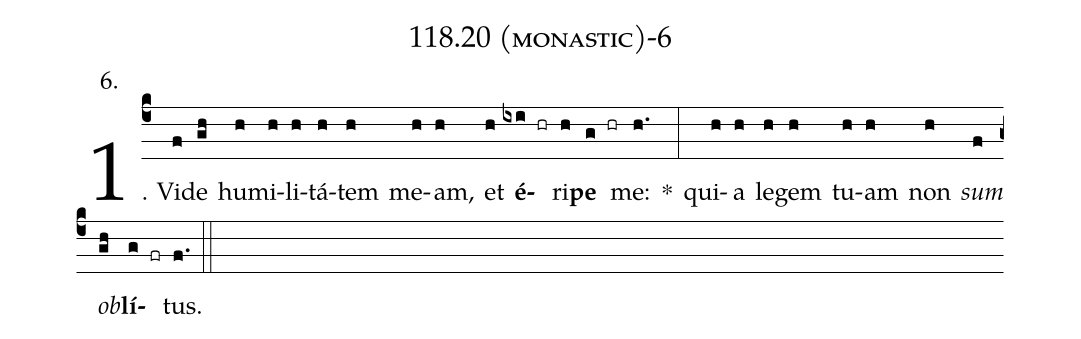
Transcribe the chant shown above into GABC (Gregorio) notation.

name: 118.20 (monastic)-6;
annotation: 6.;
%%
(c4)1. Vi(f)de(gh) hu(h)mi(h)li(h)tá(h)tem(h) me(h)am,(h) et(h) <b>é</b>(ixi hr)ri(h)<b>pe</b>(g hr) me:(h.) *(:) qui(h)a(h) le(h)gem(h) tu(h)am(h) non(h) <i>sum</i>(f) <i>ob</i>(gh)<b>lí</b>(g fr)tus.(f.) (::)
